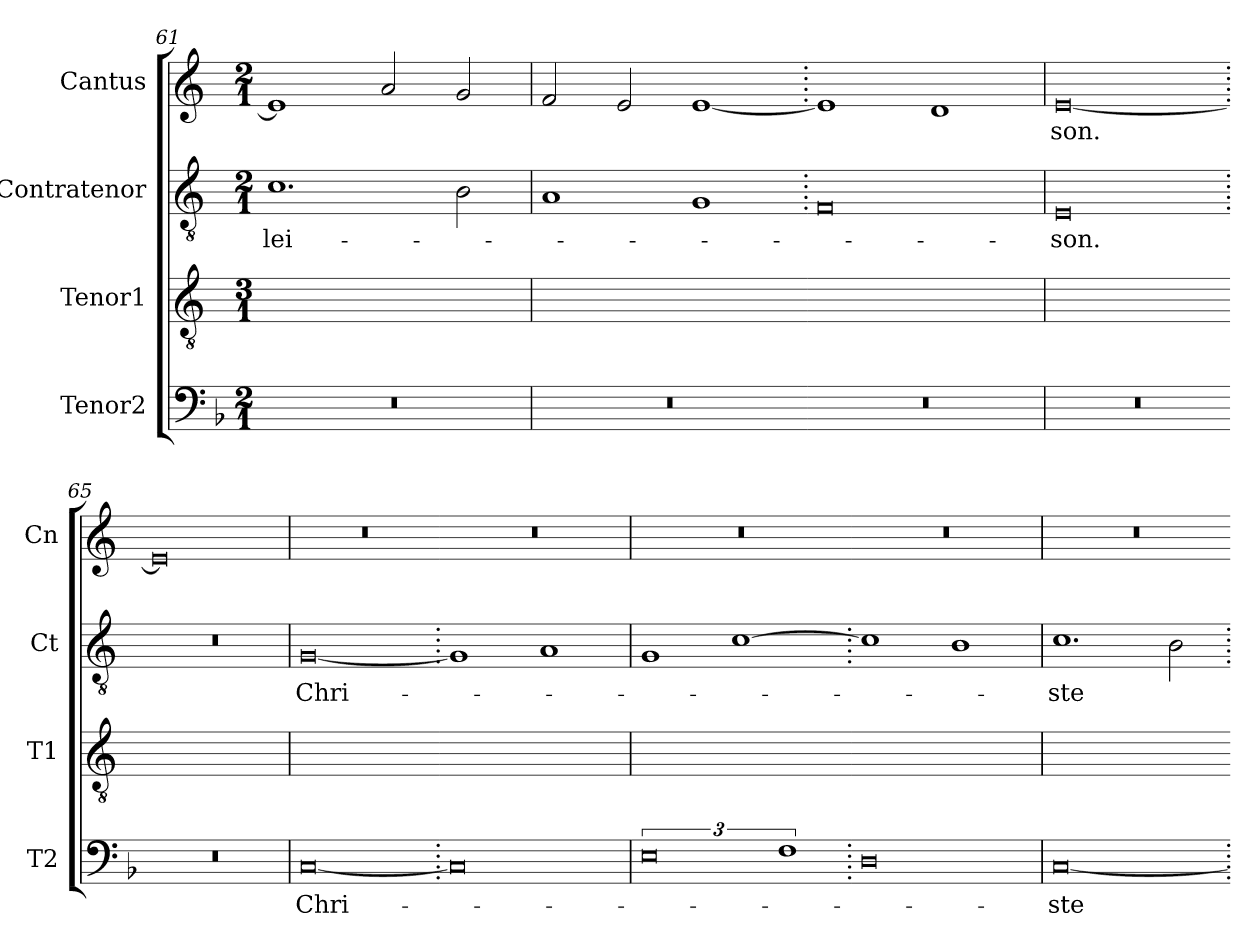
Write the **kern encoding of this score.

**kern	**text	**kern	**kern	**text	**kern	**text
*part4	*part4	*part3	*part2	*part2	*part1	*part1
*staff4	*staff4	*staff3	*staff2	*staff2	*staff1	*staff1
*I"Tenor2	*	*I"Tenor1	*I"Contratenor	*	*I"Cantus	*
*I'T2	*	*I'T1	*I'Ct	*	*I'Cn	*
*clefF4	*	*clefGv2	*clefGv2	*	*clefG2	*
*k[b-]	*	*k[]	*k[]	*	*k[]	*
*M2/1	*	*M3/1	*M2/1	*	*M2/1	*
=61	=61	=61	=61	=61	=61	=61
0r	.	0r	1.c	-lei-	1e]	.
.	.	.	.	.	2a/	.
.	.	.	2B\	.	2g/	.
=62	=62	=62	=62	=62	=62	=62
0r	.	0r	1A	.	2f/	.
.	.	.	.	.	2e/	.
.	.	.	1G	.	[1e	.
=63.	=63.	=63	=63.	=63.	=63.	=63.
0r	.	0r	0F	.	1e]	.
.	.	.	.	.	1d	.
=64	=64	=64	=64	=64	=64	=64
0r	.	0r	0E	-son.	[0e	-son.
=65.	=65.	=65	=65.	=65.	=65.	=65.
0r	.	0r	0r	.	0e]	.
=66	=66	=66	=66	=66	=66	=66
[0C	Chri-	0r	[0G	Chri-	0r	.
=67.	=67.	=67	=67.	=67.	=67.	=67.
0C]	.	0r	1G]	.	0r	.
.	.	.	1A	.	.	.
=68	=68	=68	=68	=68	=68	=68
3%4E	.	0r	1G	.	0r	.
.	.	.	[1c	.	.	.
3%2F	.	.	.	.	.	.
=69.	=69.	=69	=69.	=69.	=69.	=69.
0D	.	0r	1c]	.	0r	.
.	.	.	1B	.	.	.
=70	=70	=70	=70	=70	=70	=70
[0C	-ste	0r	1.c	-ste	0r	.
.	.	.	2B\	.	.	.
=.	=.	=	=.	=.	=.	=.
*-	*-	*-	*-	*-	*-	*-
